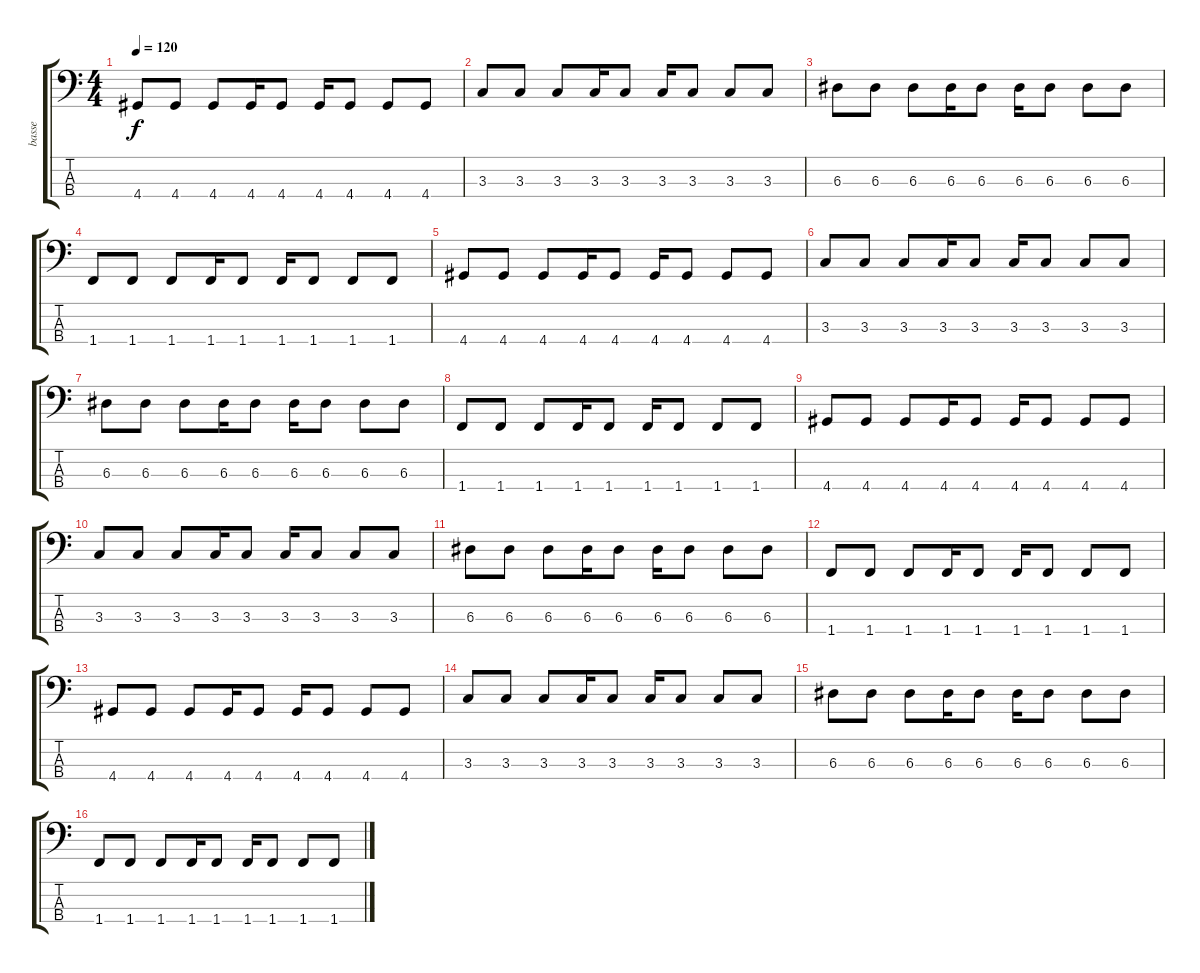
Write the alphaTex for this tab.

\track ("basse" "basse") {instrument electricbassfinger}
\staff {score tabs}
\tuning (G2 D2 A1 E1) {hide}
\ts (4 4)
\tempo 120
\clef f4
\ks c
4.4.8{dy f} 4.4.8 4.4.8 4.4.16 4.4.8 4.4.16 4.4.8 4.4.8 4.4.8 |
3.3.8 3.3.8 3.3.8 3.3.16 3.3.8 3.3.16 3.3.8 3.3.8 3.3.8 |
6.3.8 6.3.8 6.3.8 6.3.16 6.3.8 6.3.16 6.3.8 6.3.8 6.3.8 |
1.4.8 1.4.8 1.4.8 1.4.16 1.4.8 1.4.16 1.4.8 1.4.8 1.4.8 |
4.4.8 4.4.8 4.4.8 4.4.16 4.4.8 4.4.16 4.4.8 4.4.8 4.4.8 |
3.3.8 3.3.8 3.3.8 3.3.16 3.3.8 3.3.16 3.3.8 3.3.8 3.3.8 |
6.3.8 6.3.8 6.3.8 6.3.16 6.3.8 6.3.16 6.3.8 6.3.8 6.3.8 |
1.4.8 1.4.8 1.4.8 1.4.16 1.4.8 1.4.16 1.4.8 1.4.8 1.4.8 |
4.4.8 4.4.8 4.4.8 4.4.16 4.4.8 4.4.16 4.4.8 4.4.8 4.4.8 |
3.3.8 3.3.8 3.3.8 3.3.16 3.3.8 3.3.16 3.3.8 3.3.8 3.3.8 |
6.3.8 6.3.8 6.3.8 6.3.16 6.3.8 6.3.16 6.3.8 6.3.8 6.3.8 |
1.4.8 1.4.8 1.4.8 1.4.16 1.4.8 1.4.16 1.4.8 1.4.8 1.4.8 |
4.4.8 4.4.8 4.4.8 4.4.16 4.4.8 4.4.16 4.4.8 4.4.8 4.4.8 |
3.3.8 3.3.8 3.3.8 3.3.16 3.3.8 3.3.16 3.3.8 3.3.8 3.3.8 |
6.3.8 6.3.8 6.3.8 6.3.16 6.3.8 6.3.16 6.3.8 6.3.8 6.3.8 |
1.4.8 1.4.8 1.4.8 1.4.16 1.4.8 1.4.16 1.4.8 1.4.8 1.4.8
